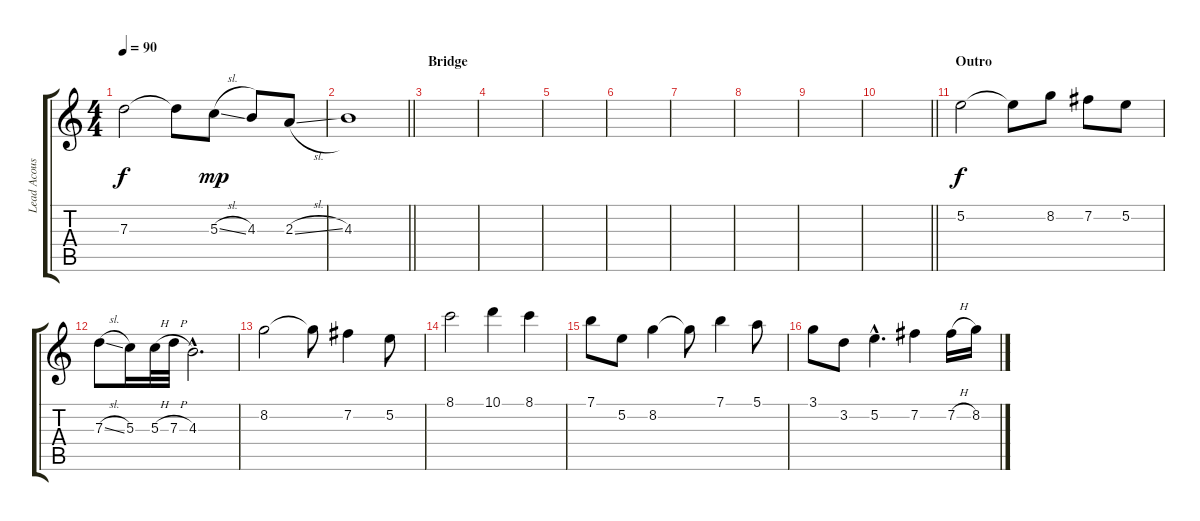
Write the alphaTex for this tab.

\track ("Lead Acoustic" "Lead Acous") {instrument acousticguitarsteel}
\staff {score tabs}
\tuning (E4 B3 G3 D3 A2 E2) {hide}
\ts (4 4)
\tempo 90
\clef g2
\ks c
7.3{t}.2{dy f} 7.3{t}.8 5.3{sl}.8{dy mp} 4.3.8 2.3{sl}.8 |
\barLineRight lightlight
4.3.1 |
\section ("" "Bridge")
|
|
|
|
|
|
|
\barLineRight lightlight
|
\section ("" "Outro")
5.2.2{dy f} 5.2{t}.8 8.2.8 7.2.8 5.2.8 |
7.3{sl}.8 5.3.16 5.3{h}.32 7.3{h}.32 4.3{hac}.2{d} |
8.2.2 8.2{t}.8 7.2.4 5.2.8 |
8.1.2 10.1.4 8.1.4 |
7.1.8 5.2.8 8.2.4 8.2{t}.8 7.1.4 5.1.8 |
3.1.8 3.2.8 5.2{hac}.4{d} 7.2.4 7.2{h}.16 8.2.16
